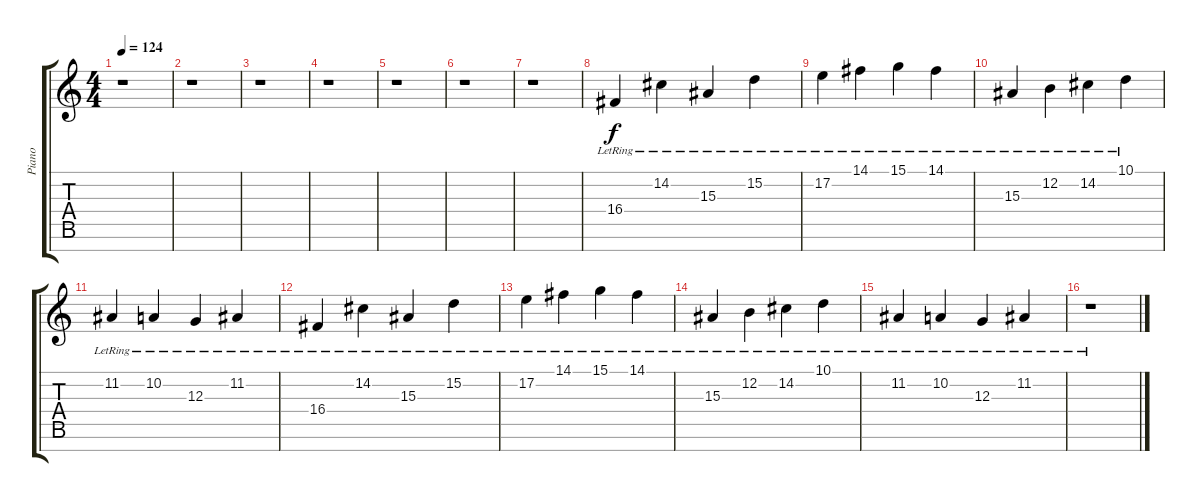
\track ("Piano" "Piano") {instrument acousticgrandpiano}
\staff {score tabs}
\tuning (E4 B3 G3 D3 A2 E2 B1) {hide}
\ts (4 4)
\tempo 124
\clef g2
\ks c
r.1{dy f} |
r.1 |
r.1 |
r.1 |
r.1 |
r.1 |
r.1 |
16.4{lr}.4 14.2{lr}.4 15.3{lr}.4 15.2{lr}.4 |
17.2{lr}.4 14.1{lr}.4 15.1{lr}.4 14.1{lr}.4 |
15.3{lr}.4 12.2{lr}.4 14.2{lr}.4 10.1{lr}.4 |
11.2{lr}.4 10.2{lr}.4 12.3{lr}.4 11.2{lr}.4 |
16.4{lr}.4 14.2{lr}.4 15.3{lr}.4 15.2{lr}.4 |
17.2{lr}.4 14.1{lr}.4 15.1{lr}.4 14.1{lr}.4 |
15.3{lr}.4 12.2{lr}.4 14.2{lr}.4 10.1{lr}.4 |
11.2{lr}.4 10.2{lr}.4 12.3{lr}.4 11.2{lr}.4 |
r.1
